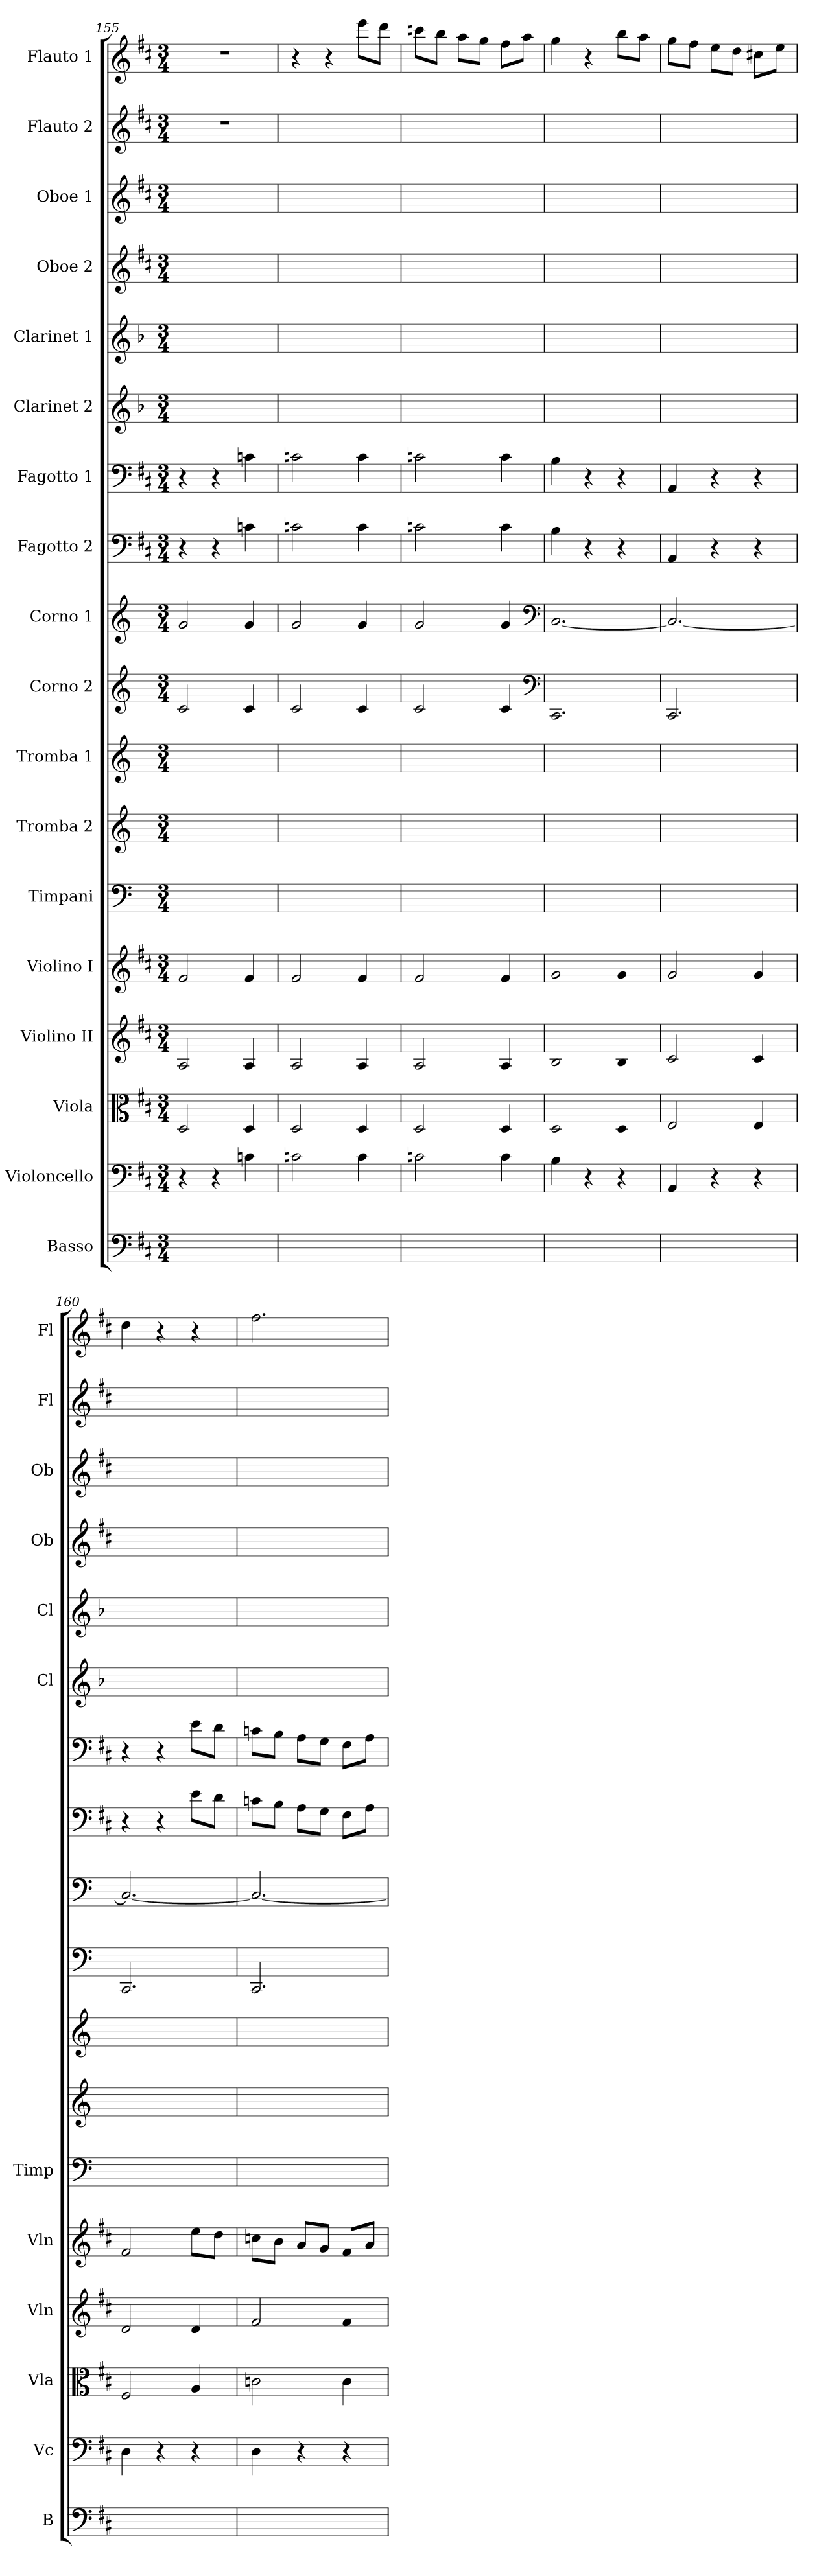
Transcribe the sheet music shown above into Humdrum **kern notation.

**kern	**kern	**kern	**kern	**kern	**kern	**kern	**kern	**kern	**kern	**kern	**kern	**kern	**kern	**kern	**kern	**kern	**kern
*part18	*part17	*part16	*part15	*part14	*part13	*part12	*part11	*part10	*part9	*part8	*part7	*part6	*part5	*part4	*part3	*part2	*part1
*staff18	*staff17	*staff16	*staff15	*staff14	*staff13	*staff12	*staff11	*staff10	*staff9	*staff8	*staff7	*staff6	*staff5	*staff4	*staff3	*staff2	*staff1
*I"Basso	*I"Violoncello	*I"Viola	*I"Violino II	*I"Violino I	*I"Timpani	*I"Tromba 2	*I"Tromba 1	*I"Corno 2	*I"Corno 1	*I"Fagotto 2	*I"Fagotto 1	*I"Clarinet 2	*I"Clarinet 1	*I"Oboe 2	*I"Oboe 1	*I"Flauto 2	*I"Flauto 1
*I'B	*I'Vc	*I'Vla	*I'Vln	*I'Vln	*I'Timp	*	*	*	*	*	*	*I'Cl	*I'Cl	*I'Ob	*I'Ob	*I'Fl	*I'Fl
*clefF4	*clefF4	*clefC3	*clefG2	*clefG2	*clefF4	*clefG2	*clefG2	*clefG2	*clefG2	*clefF4	*clefF4	*clefG2	*clefG2	*clefG2	*clefG2	*clefG2	*clefG2
*ITrd7c12	*	*	*	*	*	*ITrd-1c-2	*ITrd-1c-2	*ITrd6c10	*ITrd6c10	*	*	*ITrd2c3	*ITrd2c3	*	*	*	*
*k[f#c#]	*k[f#c#]	*k[f#c#]	*k[f#c#]	*k[f#c#]	*	*	*	*	*	*k[f#c#]	*k[f#c#]	*k[f#c#]	*k[f#c#]	*k[f#c#]	*k[f#c#]	*k[f#c#]	*k[f#c#]
*M3/4	*M3/4	*M3/4	*M3/4	*M3/4	*M3/4	*M3/4	*M3/4	*M3/4	*M3/4	*M3/4	*M3/4	*M3/4	*M3/4	*M3/4	*M3/4	*M3/4	*M3/4
=155	=155	=155	=155	=155	=155	=155	=155	=155	=155	=155	=155	=155	=155	=155	=155	=155	=155
2.ryy	4r	2D	2A	2f#	2.ryy	2.ryy	2.ryy	2D	2A	4r	4r	2.ryy	2.ryy	2.ryy	2.ryy	2.r	2.r
.	4r	.	.	.	.	.	.	.	.	4r	4r	.	.	.	.	.	.
.	4cn	4D	4A	4f#	.	.	.	4D	4A	4cn	4cn	.	.	.	.	.	.
=156	=156	=156	=156	=156	=156	=156	=156	=156	=156	=156	=156	=156	=156	=156	=156	=156	=156
2.ryy	2cn	2D	2A	2f#	2.ryy	2.ryy	2.ryy	2D	2A	2cn	2cn	2.ryy	2.ryy	2.ryy	2.ryy	2.ryy	4r
.	.	.	.	.	.	.	.	.	.	.	.	.	.	.	.	.	4r
.	4c	4D	4A	4f#	.	.	.	4D	4A	4c	4c	.	.	.	.	.	8eee\L
.	.	.	.	.	.	.	.	.	.	.	.	.	.	.	.	.	8ddd\J
=157	=157	=157	=157	=157	=157	=157	=157	=157	=157	=157	=157	=157	=157	=157	=157	=157	=157
2.ryy	2cn	2D	2A	2f#	2.ryy	2.ryy	2.ryy	2D	2A	2cn	2cn	2.ryy	2.ryy	2.ryy	2.ryy	2.ryy	8cccn\L
.	.	.	.	.	.	.	.	.	.	.	.	.	.	.	.	.	8bb\J
.	.	.	.	.	.	.	.	.	.	.	.	.	.	.	.	.	8aa\L
.	.	.	.	.	.	.	.	.	.	.	.	.	.	.	.	.	8gg\J
.	4c	4D	4A	4f#	.	.	.	4D	4A	4c	4c	.	.	.	.	.	8ff#\L
.	.	.	.	.	.	.	.	.	.	.	.	.	.	.	.	.	8aa\J
*	*	*	*	*	*	*	*	*clefF4	*clefF4	*	*	*	*	*	*	*	*
=158	=158	=158	=158	=158	=158	=158	=158	=158	=158	=158	=158	=158	=158	=158	=158	=158	=158
2.ryy	4B	2D	2B	2g	2.ryy	2.ryy	2.ryy	2.DDD	[2.DD	4B	4B	2.ryy	2.ryy	2.ryy	2.ryy	2.ryy	4gg
.	4r	.	.	.	.	.	.	.	.	4r	4r	.	.	.	.	.	4r
.	4r	4D	4B	4g	.	.	.	.	.	4r	4r	.	.	.	.	.	8bb\L
.	.	.	.	.	.	.	.	.	.	.	.	.	.	.	.	.	8aa\J
=159	=159	=159	=159	=159	=159	=159	=159	=159	=159	=159	=159	=159	=159	=159	=159	=159	=159
2.ryy	4AA	2E	2c#	2g	2.ryy	2.ryy	2.ryy	2.DDD	2.DD_	4AA	4AA	2.ryy	2.ryy	2.ryy	2.ryy	2.ryy	8gg\L
.	.	.	.	.	.	.	.	.	.	.	.	.	.	.	.	.	8ff#\J
.	4r	.	.	.	.	.	.	.	.	4r	4r	.	.	.	.	.	8ee\L
.	.	.	.	.	.	.	.	.	.	.	.	.	.	.	.	.	8dd\J
.	4r	4E	4c#	4g	.	.	.	.	.	4r	4r	.	.	.	.	.	8cc#X\L
.	.	.	.	.	.	.	.	.	.	.	.	.	.	.	.	.	8ee\J
=160	=160	=160	=160	=160	=160	=160	=160	=160	=160	=160	=160	=160	=160	=160	=160	=160	=160
2.ryy	4D	2F#	2d	2f#	2.ryy	2.ryy	2.ryy	2.DDD	2.DD_	4r	4r	2.ryy	2.ryy	2.ryy	2.ryy	2.ryy	4dd
.	4r	.	.	.	.	.	.	.	.	4r	4r	.	.	.	.	.	4r
.	4r	4A	4d	8ee\L	.	.	.	.	.	8e\L	8e\L	.	.	.	.	.	4r
.	.	.	.	8dd\J	.	.	.	.	.	8d\J	8d\J	.	.	.	.	.	.
=161	=161	=161	=161	=161	=161	=161	=161	=161	=161	=161	=161	=161	=161	=161	=161	=161	=161
2.ryy	4D	2cn	2f#	8ccn\L	2.ryy	2.ryy	2.ryy	2.DDD	2.DD_	8cn\L	8cn\L	2.ryy	2.ryy	2.ryy	2.ryy	2.ryy	2.ff#
.	.	.	.	8b\J	.	.	.	.	.	8B\J	8B\J	.	.	.	.	.	.
.	4r	.	.	8a/L	.	.	.	.	.	8A\L	8A\L	.	.	.	.	.	.
.	.	.	.	8g/J	.	.	.	.	.	8G\J	8G\J	.	.	.	.	.	.
.	4r	4c	4f#	8f#/L	.	.	.	.	.	8F#\L	8F#\L	.	.	.	.	.	.
.	.	.	.	8a/J	.	.	.	.	.	8A\J	8A\J	.	.	.	.	.	.
=	=	=	=	=	=	=	=	=	=	=	=	=	=	=	=	=	=
*-	*-	*-	*-	*-	*-	*-	*-	*-	*-	*-	*-	*-	*-	*-	*-	*-	*-
